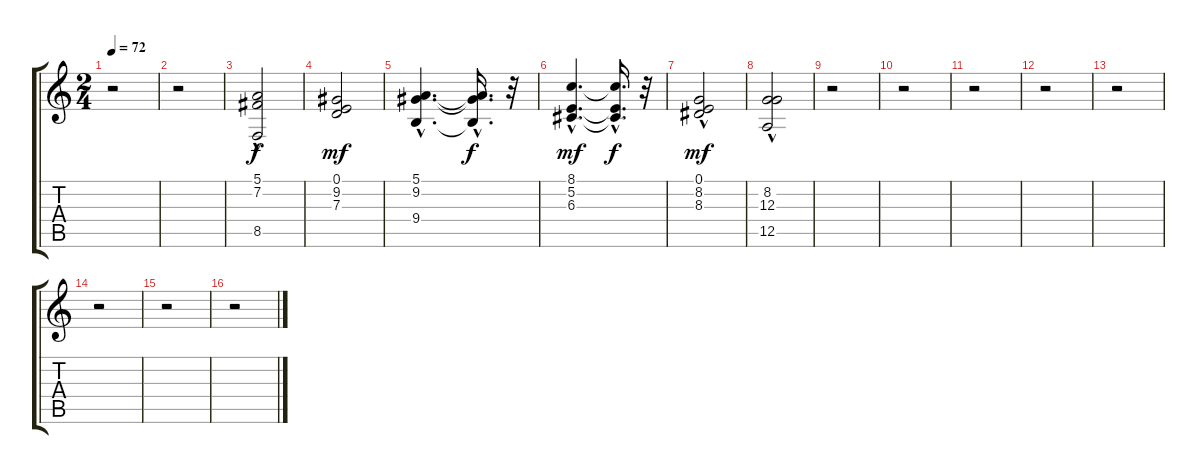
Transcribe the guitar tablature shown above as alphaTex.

\track "" {instrument synthvoice}
\staff {score tabs}
\tuning (E4 B3 G3 D3 A2 E2) {hide}
\ts (2 4)
\tempo 72
\clef g2
\ks c
r.2{dy f} |
r.2 |
(5.1 7.2 8.5{hac}).2 |
(0.1 9.2 7.3).2{dy mf} |
(5.1{hac} 9.2{hac} 9.4{hac}).4{d} (5.1{hac t} 9.2{hac t} 9.4{t}).16{d dy f} r.32 |
(8.1{hac} 5.2{hac} 6.3{hac}).4{d dy mf} (8.1{hac t} 5.2{hac t} 6.3{hac t}).16{d dy f} r.32 |
(0.1{hac} 8.2{hac} 8.3).2{dy mf} |
(8.2 12.3 12.5{hac}).2 |
r.2 |
r.2 |
r.2 |
r.2 |
r.2 |
r.2 |
r.2 |
r.2
